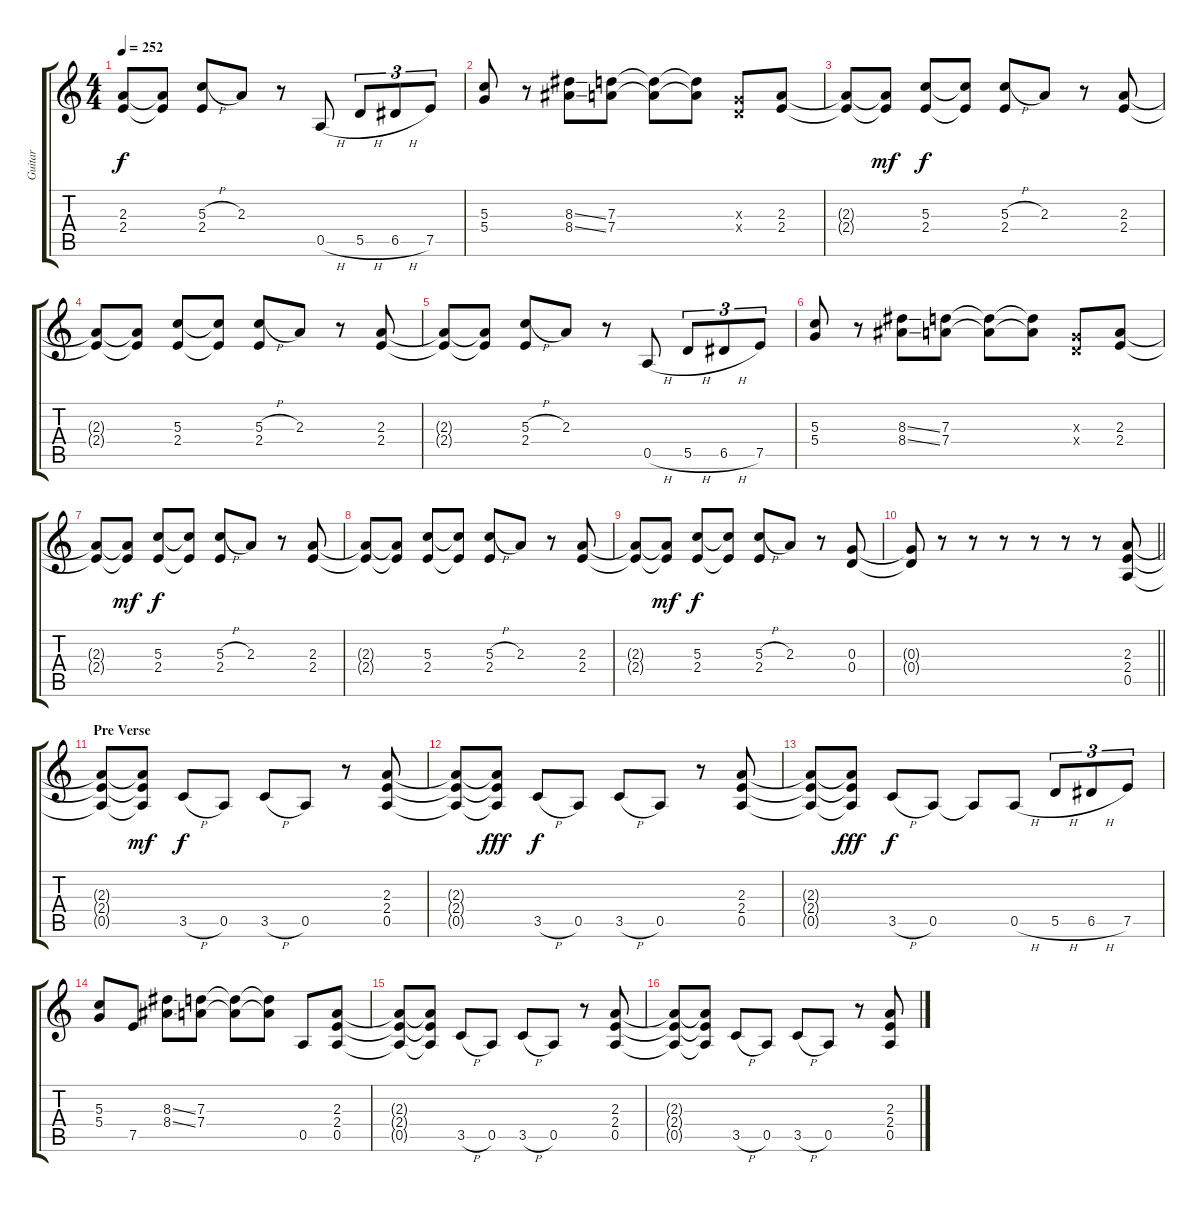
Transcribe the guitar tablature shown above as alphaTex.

\track ("Guitar" "Guitar") {instrument distortionguitar}
\staff {score tabs}
\tuning (E4 B3 G3 D3 A2 E2) {hide}
\ts (4 4)
\tempo 252
\clef g2
\ks c
(2.3{t} 2.4{t}).8{dy f} (2.3{t} 2.4{t}).8 (5.3{h} 2.4).8 2.3.8 r.8 0.5{h}.8 5.5{h}.8{tu (3 2)} 6.5{h}.8{tu (3 2)} 7.5.8{tu (3 2)} |
(5.3 5.4).8 r.8 (8.3{ss} 8.4{ss}).8 (7.3 7.4).8 (7.3{t} 7.4{t}).8 (7.3{t} 7.4{t}).8 (0.3{x} 0.4{x}).8 (2.3 2.4).8 |
(2.3{t} 2.4{t}).8 (2.3{t} 2.4{t}).8{dy mf} (5.3 2.4).8{dy f} (5.3{t} 2.4{t}).8 (5.3{h} 2.4).8 2.3.8 r.8 (2.3 2.4).8 |
(2.3{t} 2.4{t}).8 (2.3{t} 2.4{t}).8 (5.3 2.4).8 (5.3{t} 2.4{t}).8 (5.3{h} 2.4).8 2.3.8 r.8 (2.3 2.4).8 |
(2.3{t} 2.4{t}).8 (2.3{t} 2.4{t}).8 (5.3{h} 2.4).8 2.3.8 r.8 0.5{h}.8 5.5{h}.8{tu (3 2)} 6.5{h}.8{tu (3 2)} 7.5.8{tu (3 2)} |
(5.3 5.4).8 r.8 (8.3{ss} 8.4{ss}).8 (7.3 7.4).8 (7.3{t} 7.4{t}).8 (7.3{t} 7.4{t}).8 (0.3{x} 0.4{x}).8 (2.3 2.4).8 |
(2.3{t} 2.4{t}).8 (2.3{t} 2.4{t}).8{dy mf} (5.3 2.4).8{dy f} (5.3{t} 2.4{t}).8 (5.3{h} 2.4).8 2.3.8 r.8 (2.3 2.4).8 |
(2.3{t} 2.4{t}).8 (2.3{t} 2.4{t}).8 (5.3 2.4).8 (5.3{t} 2.4{t}).8 (5.3{h} 2.4).8 2.3.8 r.8 (2.3 2.4).8 |
(2.3{t} 2.4{t}).8 (2.3{t} 2.4{t}).8{dy mf} (5.3 2.4).8{dy f} (5.3{t} 2.4{t}).8 (5.3{h} 2.4).8 2.3.8 r.8 (0.3 0.4).8 |
\barLineRight lightlight
(0.3{t} 0.4{t}).8 r.8 r.8 r.8 r.8 r.8 r.8 (2.3 2.4 0.5).8{instrument distortionguitar} |
\section ("" "Pre Verse")
(2.3{t} 2.4{t} 0.5{t}).8 (2.3{t} 2.4{t} 0.5{t}).8{dy mf} 3.5{h}.8{dy f} 0.5.8 3.5{h}.8 0.5.8 r.8 (2.3 2.4 0.5).8 |
(2.3{t} 2.4{t} 0.5{t}).8 (2.3{t} 2.4{t} 0.5{t}).8{dy fff} 3.5{h}.8{dy f} 0.5.8 3.5{h}.8 0.5.8 r.8 (2.3 2.4 0.5).8 |
(2.3{t} 2.4{t} 0.5{t}).8 (2.3{t} 2.4{t} 0.5{t}).8{dy fff} 3.5{h}.8{dy f} 0.5.8 0.5{t}.8 0.5{h}.8 5.5{h}.8{tu (3 2)} 6.5{h}.8{tu (3 2)} 7.5.8{tu (3 2)} |
(5.3 5.4).8 7.5.8 (8.3{ss} 8.4{ss}).8 (7.3 7.4).8 (7.3{t} 7.4{t}).8 (7.3{t} 7.4{t}).8 0.5.8 (2.3 2.4 0.5).8 |
(2.3{t} 2.4{t} 0.5{t}).8 (2.3{t} 2.4{t} 0.5{t}).8 3.5{h}.8 0.5.8 3.5{h}.8 0.5.8 r.8 (2.3 2.4 0.5).8 |
(2.3{t} 2.4{t} 0.5{t}).8 (2.3{t} 2.4{t} 0.5{t}).8 3.5{h}.8 0.5.8 3.5{h}.8 0.5.8 r.8 (2.3 2.4 0.5).8
